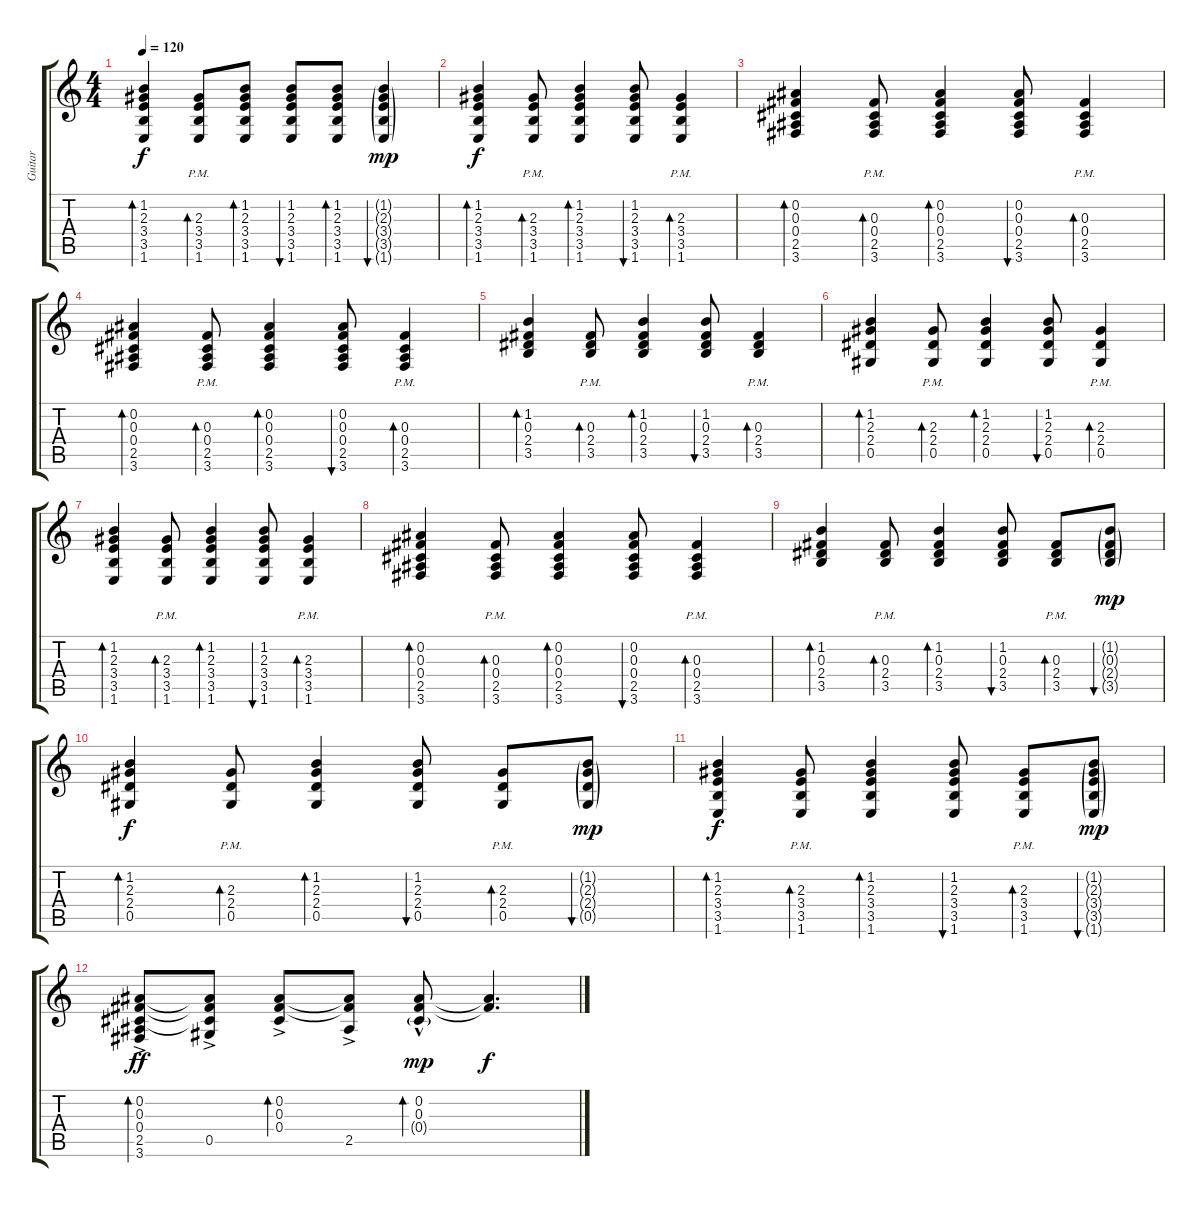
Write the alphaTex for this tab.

\track ("Guitar" "Guitar") {instrument electricguitarclean}
\staff {score tabs}
\tuning (Eb4 Bb3 Gb3 Db3 Ab2 Eb2) {hide}
\ts (4 4)
\tempo 120
\clef g2
\ks c
(1.2 2.3 3.4 3.5 1.6).4{bd 30 dy f} (2.3{pm} 3.4{pm} 3.5{pm} 1.6).8{bd 60} (1.2 2.3 3.4 3.5 1.6).8{bd 120} (1.2 2.3 3.4 3.5 1.6).8{bu 60} (1.2 2.3 3.4 3.5 1.6).8{bd 60} (1.2{g} 2.3{g} 3.4{g} 3.5{g} 1.6{g}).4{bu 60 dy mp} |
(1.2 2.3 3.4 3.5 1.6).4{bd 30 dy f} (2.3{pm} 3.4{pm} 3.5{pm} 1.6).8{bd 60} (1.2 2.3 3.4 3.5 1.6).4{bd 120} (1.2 2.3 3.4 3.5 1.6).8{bu 30} (2.3{pm} 3.4{pm} 3.5{pm} 1.6).4{bd 30} |
(0.2 0.3 0.4 2.5 3.6).4{bd 30} (0.3{pm} 0.4{pm} 2.5{pm} 3.6).8{bd 60} (0.2 0.3 0.4 2.5 3.6).4{bd 120} (0.2 0.3 0.4 2.5 3.6).8{bu 30} (0.3{pm} 0.4{pm} 2.5{pm} 3.6).4{bd 30} |
(0.2 0.3 0.4 2.5 3.6).4{bd 30} (0.3{pm} 0.4{pm} 2.5{pm} 3.6).8{bd 60} (0.2 0.3 0.4 2.5 3.6).4{bd 120} (0.2 0.3 0.4 2.5 3.6).8{bu 30} (0.3{pm} 0.4{pm} 2.5{pm} 3.6).4{bd 30} |
(1.2 0.3 2.4 3.5).4{bd 30} (0.3{pm} 2.4{pm} 3.5{pm}).8{bd 60} (1.2 0.3 2.4 3.5).4{bd 120} (1.2 0.3 2.4 3.5).8{bu 30} (0.3{pm} 2.4{pm} 3.5{pm}).4{bd 30} |
(1.2 2.3 2.4 0.5).4{bd 30} (2.3{pm} 2.4{pm} 0.5{pm}).8{bd 60} (1.2 2.3 2.4 0.5).4{bd 120} (1.2 2.3 2.4 0.5).8{bu 30} (2.3{pm} 2.4{pm} 0.5{pm}).4{bd 30} |
(1.2 2.3 3.4 3.5 1.6).4{bd 30} (2.3{pm} 3.4{pm} 3.5{pm} 1.6).8{bd 60} (1.2 2.3 3.4 3.5 1.6).4{bd 120} (1.2 2.3 3.4 3.5 1.6).8{bu 30} (2.3{pm} 3.4{pm} 3.5{pm} 1.6).4{bd 30} |
(0.2 0.3 0.4 2.5 3.6).4{bd 30} (0.3{pm} 0.4{pm} 2.5{pm} 3.6).8{bd 60} (0.2 0.3 0.4 2.5 3.6).4{bd 120} (0.2 0.3 0.4 2.5 3.6).8{bu 30} (0.3{pm} 0.4{pm} 2.5{pm} 3.6).4{bd 30} |
(1.2 0.3 2.4 3.5).4{bd 30} (0.3{pm} 2.4{pm} 3.5{pm}).8{bd 60} (1.2 0.3 2.4 3.5).4{bd 120} (1.2 0.3 2.4 3.5).8{bu 30} (0.3{pm} 2.4{pm} 3.5{pm}).8{bd 30} (1.2{g} 0.3{g} 2.4{g} 3.5{g}).8{bu 30 dy mp} |
(1.2 2.3 2.4 0.5).4{bd 30 dy f} (2.3{pm} 2.4{pm} 0.5{pm}).8{bd 60} (1.2 2.3 2.4 0.5).4{bd 120} (1.2 2.3 2.4 0.5).8{bu 30} (2.3{pm} 2.4{pm} 0.5{pm}).8{bd 30} (1.2{g} 2.3{g} 2.4{g} 0.5{g}).8{bu 30 dy mp} |
(1.2 2.3 3.4 3.5 1.6).4{bd 30 dy f} (2.3{pm} 3.4{pm} 3.5{pm} 1.6).8{bd 60} (1.2 2.3 3.4 3.5 1.6).4{bd 120} (1.2 2.3 3.4 3.5 1.6).8{bu 30} (2.3{pm} 3.4{pm} 3.5{pm} 1.6).8{bd 30} (1.2{g} 2.3{g} 3.4{g} 3.5{g} 1.6{g}).8{bu 30 dy mp} |
(0.2 0.3 0.4 2.5 3.6{ac}).8{bd 30 dy ff} (0.2{t} 0.3{t} 0.4{t} 0.5{ac}).8 (0.2 0.3 0.4{ac}).8{bd 120} (0.2{t} 0.3{t} 2.5{ac}).8 (0.2 0.3{hac} 0.4{g}).8{bd 30 dy mp} (0.2{t} 0.3{t}).4{d dy f}
